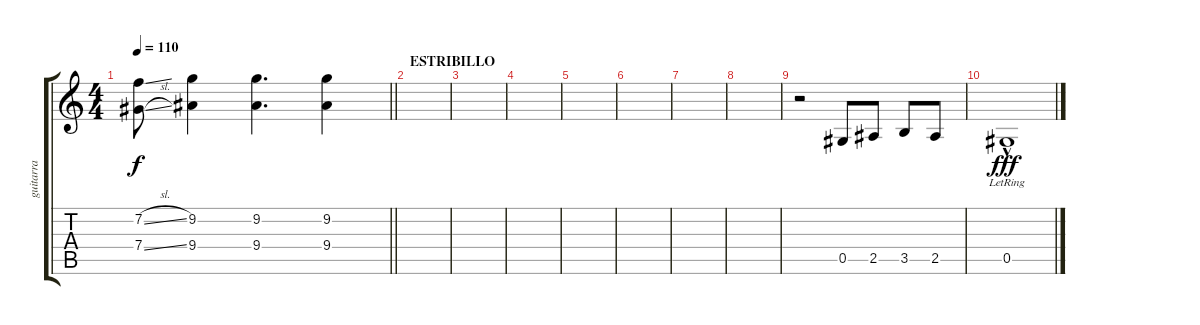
\track ("guitarra" "guitarra") {instrument acousticguitarsteel}
\staff {score tabs}
\tuning (Eb4 Bb3 Gb3 Db3 Ab2 Eb2) {hide}
\ts (4 4)
\tempo 110
\clef g2
\barLineRight lightlight
\ks c
(7.2{sl} 7.4{sl}).8{dy f} (9.2 9.4).4 (9.2 9.4).4{d} (9.2 9.4).4 |
\section ("" "ESTRIBILLO")
|
|
|
|
|
|
|
r.2 0.5.8{volume 16} 2.5.8 3.5.8 2.5.8 |
0.5{hac lr}.1{dy fff volume 16}
